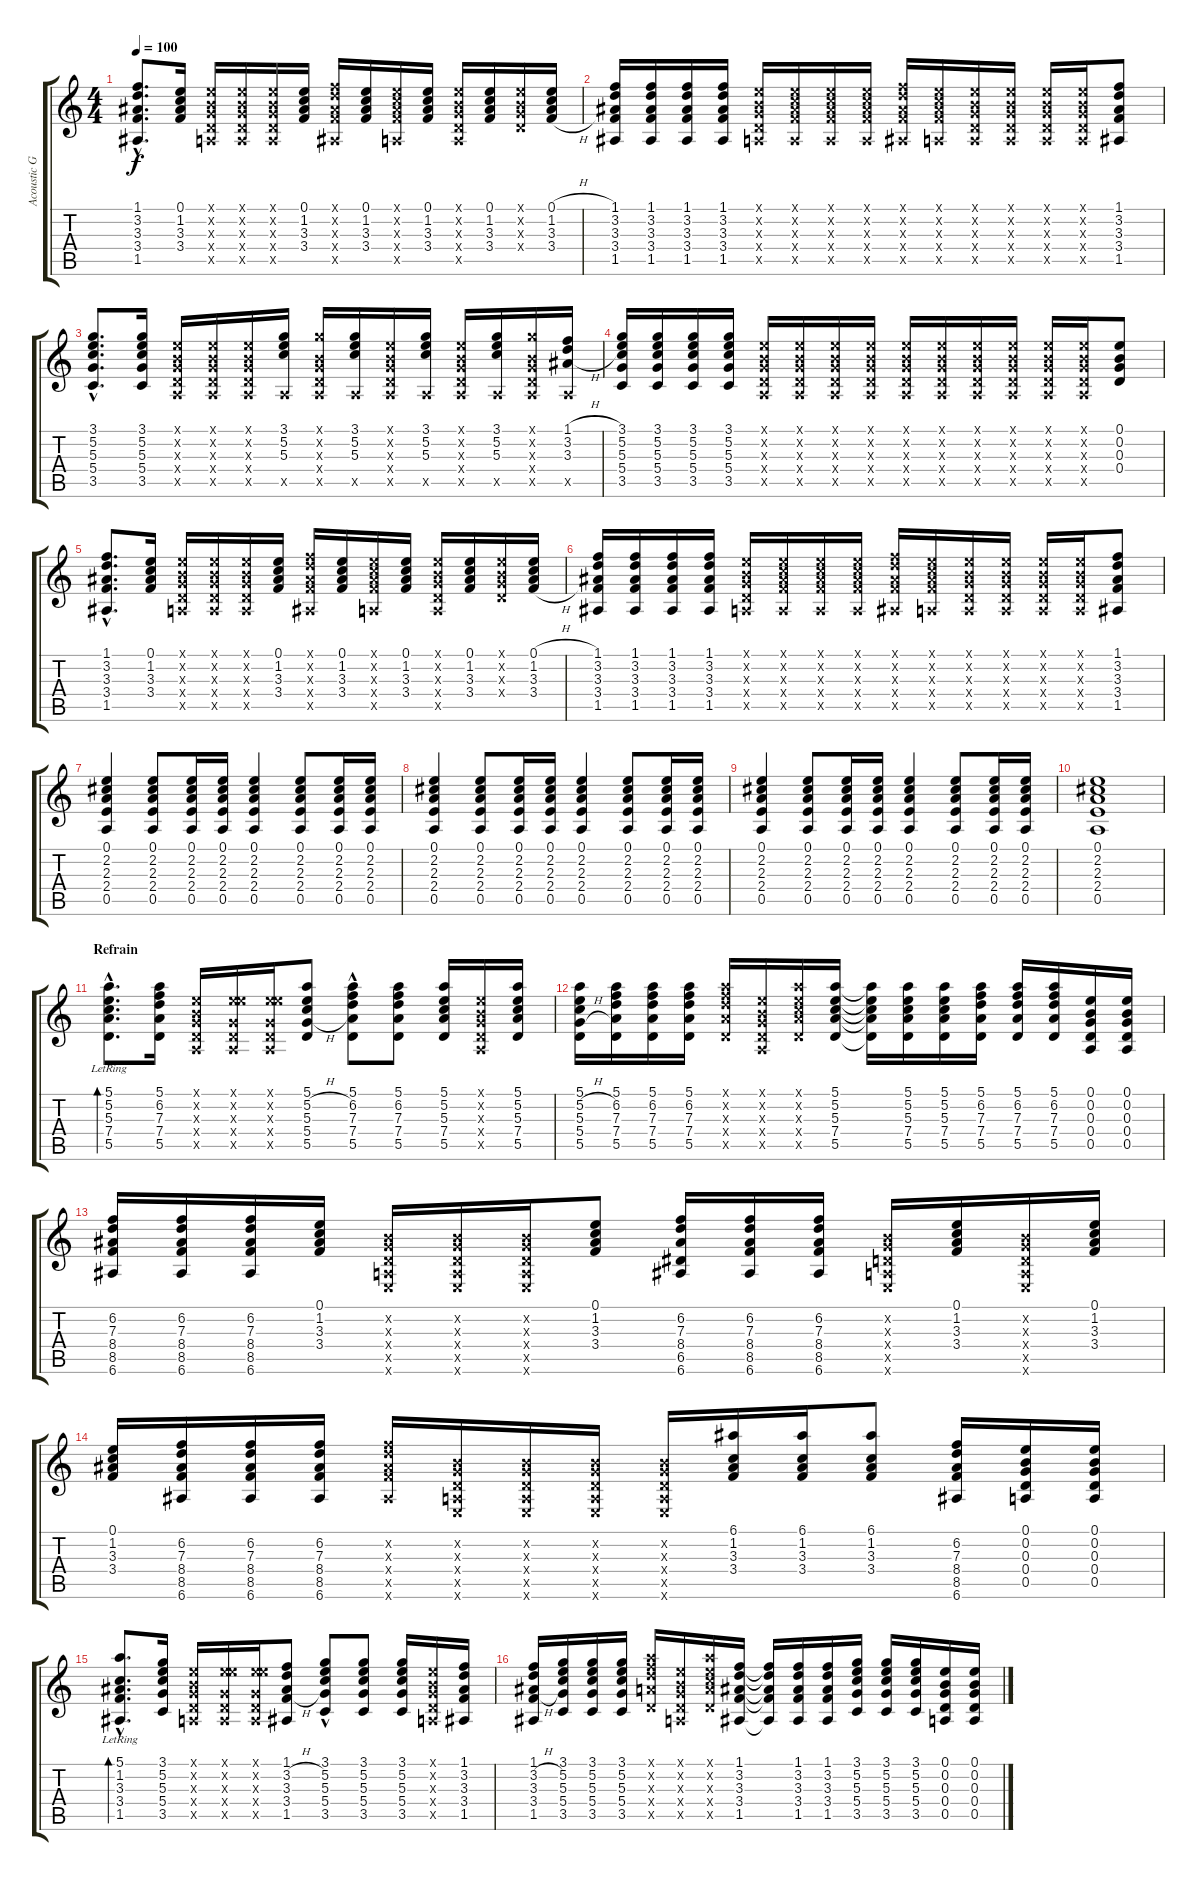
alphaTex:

\track ("Acoustic Guitar" "Acoustic G") {instrument acousticguitarnylon}
\staff {score tabs}
\tuning (E4 B3 G3 D3 A2 E2) {hide}
\ts (4 4)
\tempo 100
\clef g2
\ks c
(1.1{hac} 3.2{hac} 3.3{hac} 3.4{hac} 1.5{hac}).8{d dy f} (0.1 1.2 3.3 3.4).16 (0.1{x} 0.2{x} 0.3{x} 0.4{x} 0.5{x}).16 (0.1{x} 0.2{x} 0.3{x} 0.4{x} 0.5{x}).16 (0.1{x} 0.2{x} 0.3{x} 0.4{x} 0.5{x}).16 (0.1 1.2 3.3 3.4).16 (1.1{x} 3.2{x} 3.3{x} 3.4{x} 1.5{x}).16 (0.1 1.2 3.3 3.4).16 (0.1{x} 1.2{x} 3.3{x} 3.4{x} 0.5{x}).16 (0.1 1.2 3.3 3.4).16 (0.1{x} 0.2{x} 0.3{x} 0.4{x} 0.5{x}).16 (0.1 1.2 3.3 3.4).16 (0.1{x} 0.2{x} 0.3{x} 0.4{x}).16 (0.1{h} 1.2{h} 3.3{h} 3.4{h}).16 |
(1.1 3.2 3.3 3.4 1.5).16 (1.1 3.2 3.3 3.4 1.5).16 (1.1 3.2 3.3 3.4 1.5).16 (1.1 3.2 3.3 3.4 1.5).16 (0.1{x} 0.2{x} 0.3{x} 0.4{x} 0.5{x}).16 (0.1{x} 1.2{x} 3.3{x} 3.4{x} 0.5{x}).16 (0.1{x} 1.2{x} 3.3{x} 3.4{x} 0.5{x}).16 (0.1{x} 1.2{x} 3.3{x} 3.4{x} 0.5{x}).16 (1.1{x} 3.2{x} 3.3{x} 3.4{x} 1.5{x}).16 (0.1{x} 1.2{x} 3.3{x} 3.4{x} 0.5{x}).16 (0.1{x} 0.2{x} 0.3{x} 0.4{x} 0.5{x}).16 (0.1{x} 0.2{x} 0.3{x} 0.4{x} 0.5{x}).16 (0.1{x} 0.2{x} 0.3{x} 0.4{x} 0.5{x}).16 (0.1{x} 0.2{x} 0.3{x} 0.4{x} 0.5{x}).16 (1.1 3.2 3.3 3.4 1.5).8 |
(3.1{hac} 5.2{hac} 5.3{hac} 5.4{hac} 3.5{hac}).8{d} (3.1 5.2 5.3 5.4 3.5).16 (0.1{x} 0.2{x} 0.3{x} 0.4{x} 0.5{x}).16 (0.1{x} 0.2{x} 0.3{x} 0.4{x} 0.5{x}).16 (0.1{x} 0.2{x} 0.3{x} 0.4{x} 0.5{x}).16 (3.1 5.2 5.3 0.5{x}).16 (3.1{x} 0.2{x} 0.3{x} 0.4{x} 0.5{x}).16 (3.1 5.2 5.3 0.5{x}).16 (0.1{x} 0.2{x} 0.3{x} 0.4{x} 0.5{x}).16 (3.1 5.2 5.3 0.5{x}).16 (0.1{x} 0.2{x} 0.3{x} 0.4{x} 0.5{x}).16 (3.1 5.2 5.3 0.5{x}).16 (3.1{x} 0.2{x} 0.3{x} 0.4{x} 0.5{x}).16 (1.1{h} 3.2{h} 3.3{h} 0.5{x}).16 |
(3.1 5.2 5.3 5.4 3.5).16 (3.1 5.2 5.3 5.4 3.5).16 (3.1 5.2 5.3 5.4 3.5).16 (3.1 5.2 5.3 5.4 3.5).16 (0.1{x} 0.2{x} 0.3{x} 0.4{x} 0.5{x}).16 (0.1{x} 0.2{x} 0.3{x} 0.4{x} 0.5{x}).16 (0.1{x} 0.2{x} 0.3{x} 0.4{x} 0.5{x}).16 (0.1{x} 0.2{x} 0.3{x} 0.4{x} 0.5{x}).16 (0.1{x} 0.2{x} 0.3{x} 0.4{x} 0.5{x}).16 (0.1{x} 0.2{x} 0.3{x} 0.4{x} 0.5{x}).16 (0.1{x} 0.2{x} 0.3{x} 0.4{x} 0.5{x}).16 (0.1{x} 0.2{x} 0.3{x} 0.4{x} 0.5{x}).16 (0.1{x} 0.2{x} 0.3{x} 0.4{x} 0.5{x}).16 (0.1{x} 0.2{x} 0.3{x} 0.4{x} 0.5{x}).16 (0.1 0.2 0.3 0.4).8 |
(1.1{hac} 3.2{hac} 3.3{hac} 3.4{hac} 1.5{hac}).8{d} (0.1 1.2 3.3 3.4).16 (0.1{x} 0.2{x} 0.3{x} 0.4{x} 0.5{x}).16 (0.1{x} 0.2{x} 0.3{x} 0.4{x} 0.5{x}).16 (0.1{x} 0.2{x} 0.3{x} 0.4{x} 0.5{x}).16 (0.1 1.2 3.3 3.4).16 (1.1{x} 3.2{x} 3.3{x} 3.4{x} 1.5{x}).16 (0.1 1.2 3.3 3.4).16 (0.1{x} 1.2{x} 3.3{x} 3.4{x} 0.5{x}).16 (0.1 1.2 3.3 3.4).16 (0.1{x} 0.2{x} 0.3{x} 0.4{x} 0.5{x}).16 (0.1 1.2 3.3 3.4).16 (0.1{x} 0.2{x} 0.3{x} 0.4{x}).16 (0.1{h} 1.2{h} 3.3{h} 3.4{h}).16 |
(1.1 3.2 3.3 3.4 1.5).16 (1.1 3.2 3.3 3.4 1.5).16 (1.1 3.2 3.3 3.4 1.5).16 (1.1 3.2 3.3 3.4 1.5).16 (0.1{x} 0.2{x} 0.3{x} 0.4{x} 0.5{x}).16 (0.1{x} 1.2{x} 3.3{x} 3.4{x} 0.5{x}).16 (0.1{x} 1.2{x} 3.3{x} 3.4{x} 0.5{x}).16 (0.1{x} 1.2{x} 3.3{x} 3.4{x} 0.5{x}).16 (1.1{x} 3.2{x} 3.3{x} 3.4{x} 1.5{x}).16 (0.1{x} 1.2{x} 3.3{x} 3.4{x} 0.5{x}).16 (0.1{x} 0.2{x} 0.3{x} 0.4{x} 0.5{x}).16 (0.1{x} 0.2{x} 0.3{x} 0.4{x} 0.5{x}).16 (0.1{x} 0.2{x} 0.3{x} 0.4{x} 0.5{x}).16 (0.1{x} 0.2{x} 0.3{x} 0.4{x} 0.5{x}).16 (1.1 3.2 3.3 3.4 1.5).8 |
(0.1 2.2 2.3 2.4 0.5).4 (0.1 2.2 2.3 2.4 0.5).8 (0.1 2.2 2.3 2.4 0.5).16 (0.1 2.2 2.3 2.4 0.5).16 (0.1 2.2 2.3 2.4 0.5).4 (0.1 2.2 2.3 2.4 0.5).8 (0.1 2.2 2.3 2.4 0.5).16 (0.1 2.2 2.3 2.4 0.5).16 |
(0.1 2.2 2.3 2.4 0.5).4 (0.1 2.2 2.3 2.4 0.5).8 (0.1 2.2 2.3 2.4 0.5).16 (0.1 2.2 2.3 2.4 0.5).16 (0.1 2.2 2.3 2.4 0.5).4 (0.1 2.2 2.3 2.4 0.5).8 (0.1 2.2 2.3 2.4 0.5).16 (0.1 2.2 2.3 2.4 0.5).16 |
(0.1 2.2 2.3 2.4 0.5).4 (0.1 2.2 2.3 2.4 0.5).8 (0.1 2.2 2.3 2.4 0.5).16 (0.1 2.2 2.3 2.4 0.5).16 (0.1 2.2 2.3 2.4 0.5).4 (0.1 2.2 2.3 2.4 0.5).8 (0.1 2.2 2.3 2.4 0.5).16 (0.1 2.2 2.3 2.4 0.5).16 |
(0.1 2.2 2.3 2.4 0.5).1 |
\section ("" "Refrain")
(5.1{hac} 5.2 5.3{hac} 7.4{hac} 5.5{hac lr}).8{d bd 60} (5.1 6.2 7.3 7.4 5.5).16 (0.1{x} 0.2{x} 0.3{x} 0.4{x} 0.5{x}).16 (0.1{x} 5.2{x} 0.3{x} 0.4{x} 0.5{x}).16 (0.1{x} 5.2{x} 0.3{x} 0.4{x} 0.5{x}).16 (5.1 5.2{h} 5.3{h} 5.4{h} 5.5).8 (5.1 6.2{hac} 7.3{hac} 7.4 5.5).8 (5.1 6.2 7.3 7.4 5.5).8 (5.1 5.2 5.3 7.4 5.5).16 (0.1{x} 0.2{x} 0.3{x} 0.4{x} 0.5{x}).16 (5.1 5.2 5.3 7.4 5.5).16 |
(5.1 5.2{h} 5.3{h} 5.4{h} 5.5).16 (5.1 6.2 7.3 7.4 5.5).16 (5.1 6.2 7.3 7.4 5.5).16 (5.1 6.2 7.3 7.4 5.5).16 (5.1{x} 6.2{x} 7.3{x} 7.4{x} 5.5{x}).16 (0.1{x} 0.2{x} 0.3{x} 0.4{x} 0.5{x}).16 (5.1{x} 5.2{x} 5.3{x} 7.4{x} 5.5{x}).16 (5.1 5.2 5.3 7.4 5.5).16 (5.1{t} 5.2{t} 5.3{t} 7.4{t} 5.5{t}).16 (5.1 5.2 5.3 7.4 5.5).16 (5.1 5.2 5.3 7.4 5.5).16 (5.1 6.2 7.3 7.4 5.5).16 (5.1 6.2 7.3 7.4 5.5).16 (5.1 6.2 7.3 7.4 5.5).16 (0.1 0.2 0.3 0.4 0.5).16 (0.1 0.2 0.3 0.4 0.5).16 |
(6.2 7.3 8.4 8.5 6.6).16 (6.2 7.3 8.4 8.5 6.6).16 (6.2 7.3 8.4 8.5 6.6).16 (0.1 1.2 3.3 3.4).16 (0.2{x} 0.3{x} 0.4{x} 0.5{x} 0.6{x}).16 (0.2{x} 0.3{x} 0.4{x} 0.5{x} 0.6{x}).16 (0.2{x} 0.3{x} 0.4{x} 0.5{x} 0.6{x}).16 (0.1 1.2 3.3 3.4).8 (6.2 7.3 8.4 6.5 6.6).16 (6.2 7.3 8.4 8.5 6.6).16 (6.2 7.3 8.4 8.5 6.6).16 (0.2{x} 0.3{x} 0.4{x} 0.5{x} 0.6{x}).16 (0.1 1.2 3.3 3.4).16 (0.2{x} 0.3{x} 0.4{x} 0.5{x} 0.6{x}).16 (0.1 1.2 3.3 3.4).16 |
(0.1 1.2 3.3 3.4).16 (6.2 7.3 8.4 8.5 6.6).16 (6.2 7.3 8.4 8.5 6.6).16 (6.2 7.3 8.4 8.5 6.6).16 (6.2{x} 7.3{x} 8.4{x} 8.5{x} 6.6{x}).16 (0.2{x} 0.3{x} 0.4{x} 0.5{x} 0.6{x}).16 (0.2{x} 0.3{x} 0.4{x} 0.5{x} 0.6{x}).16 (0.2{x} 0.3{x} 0.4{x} 0.5{x} 0.6{x}).16 (0.2{x} 0.3{x} 0.4{x} 0.5{x} 0.6{x}).16 (6.1 1.2 3.3 3.4).16 (6.1 1.2 3.3 3.4).16 (6.1 1.2 3.3 3.4).8 (6.2 7.3 8.4 8.5 6.6).16 (0.1 0.2 0.3 0.4 0.5).16 (0.1 0.2 0.3 0.4 0.5).16 |
(5.1{hac} 1.2 3.3{hac} 3.4{hac} 1.5{hac lr}).8{d bd 60} (3.1 5.2 5.3 5.4 3.5).16 (0.1{x} 0.2{x} 0.3{x} 0.4{x} 0.5{x}).16 (0.1{x} 5.2{x} 0.3{x} 0.4{x} 0.5{x}).16 (0.1{x} 5.2{x} 0.3{x} 0.4{x} 0.5{x}).16 (1.1 3.2{h} 3.3{h} 3.4{h} 1.5).8 (3.1 5.2{hac} 5.3{hac} 5.4 3.5).8 (3.1 5.2 5.3 5.4 3.5).8 (3.1 5.2 5.3 5.4 3.5).16 (0.1{x} 0.2{x} 0.3{x} 0.4{x} 0.5{x}).16 (1.1 3.2 3.3 3.4 1.5).16 |
(1.1 3.2{h} 3.3{h} 3.4{h} 1.5).16 (3.1 5.2 5.3 5.4 3.5).16 (3.1 5.2 5.3 5.4 3.5).16 (3.1 5.2 5.3 5.4 3.5).16 (5.1{x} 6.2{x} 7.3{x} 7.4{x} 5.5{x}).16 (0.1{x} 0.2{x} 0.3{x} 0.4{x} 0.5{x}).16 (5.1{x} 5.2{x} 5.3{x} 7.4{x} 5.5{x}).16 (1.1 3.2 3.3 3.4 1.5).16 (1.1{t} 3.2{t} 3.3{t} 3.4{t} 1.5{t}).16 (1.1 3.2 3.3 3.4 1.5).16 (1.1 3.2 3.3 3.4 1.5).16 (3.1 5.2 5.3 5.4 3.5).16 (3.1 5.2 5.3 5.4 3.5).16 (3.1 5.2 5.3 5.4 3.5).16 (0.1 0.2 0.3 0.4 0.5).16 (0.1 0.2 0.3 0.4 0.5).16
